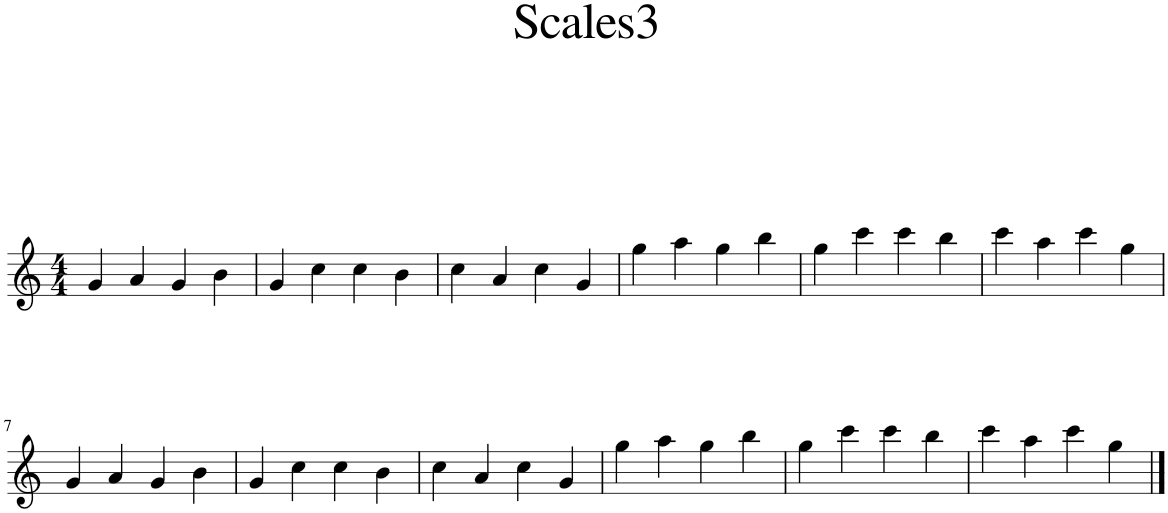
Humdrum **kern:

**kern
*part1
*staff1
*I"Oboe
*I'Ob.
*clefG2
*k[]
*M4/4
=1
4g/
4a/
4g/
4b\
=2
4g/
4cc\
4cc\
4b\
=3
4cc\
4a/
4cc\
4g/
=4
4gg\
4aa\
4gg\
4bb\
=5
4gg\
4ccc\
4ccc\
4bb\
=6
4ccc\
4aa\
4ccc\
4gg\
!!LO:LB:g=z
=7
4g/
4a/
4g/
4b\
=8
4g/
4cc\
4cc\
4b\
=9
4cc\
4a/
4cc\
4g/
=10
4gg\
4aa\
4gg\
4bb\
=11
4gg\
4ccc\
4ccc\
4bb\
=12
4ccc\
4aa\
4ccc\
4gg\
==
*-
